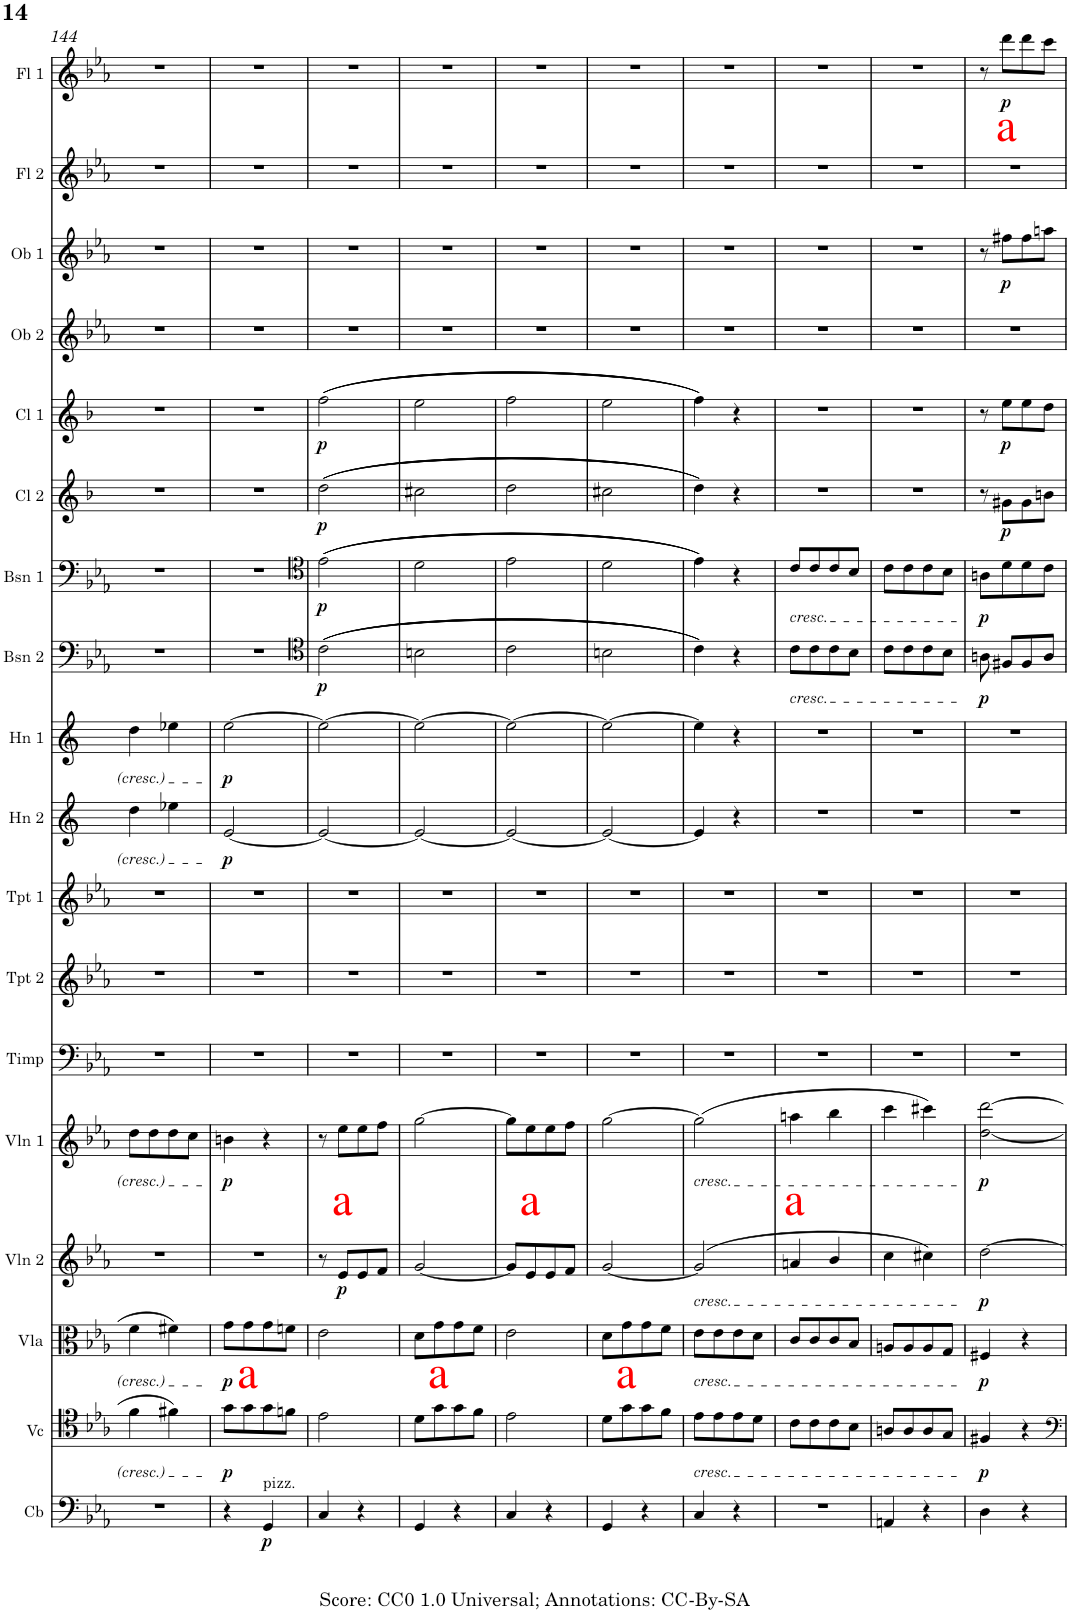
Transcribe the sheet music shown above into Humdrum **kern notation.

**kern	**dynam	**kern	**dynam	**kern	**text	**dynam	**kern	**dynam	**kern	**text	**dynam	**kern	**kern	**kern	**kern	**dynam	**kern	**dynam	**kern	**dynam	**kern	**dynam	**kern	**dynam	**kern	**dynam	**kern	**kern	**dynam	**kern	**kern	**text	**dynam
*part18	*part18	*part17	*part17	*part16	*part16	*part16	*part15	*part15	*part14	*part14	*part14	*part13	*part12	*part11	*part10	*part10	*part9	*part9	*part8	*part8	*part7	*part7	*part6	*part6	*part5	*part5	*part4	*part3	*part3	*part2	*part1	*part1	*part1
*staff18	*staff18	*staff17	*staff17	*staff16	*staff16	*staff16	*staff15	*staff15	*staff14	*staff14	*staff14	*staff13	*staff12	*staff11	*staff10	*staff10	*staff9	*staff9	*staff8	*staff8	*staff7	*staff7	*staff6	*staff6	*staff5	*staff5	*staff4	*staff3	*staff3	*staff2	*staff1	*staff1	*staff1
*I"Contrabass	*	*I"Violoncello	*	*I"Viola	*	*	*I"Violin 2	*	*I"Violin 1	*	*	*I"Timpani	*I"C Trumpet 2	*I"C Trumpet 1	*I"Eb Horn 2	*	*I"Eb Horn 1	*	*I"Bassoon 2	*	*I"Bassoon 1	*	*I"Bb Clarinet 2	*	*I"Bb Clarinet	*	*I"Oboe 2	*I"Oboe 1	*	*I"Flute 2	*I"Flute 1	*	*
*I'Cb	*	*I'Vc	*	*I'Vla	*	*	*I'Vln 2	*	*I'Vln 1	*	*	*I'Timp	*I'Tpt 2	*I'Tpt 1	*I'Hn 2	*	*I'Hn 1	*	*I'Bsn 2	*	*I'Bsn 1	*	*I'Cl 2	*	*I'Cl 1	*	*I'Ob 2	*I'Ob 1	*	*I'Fl 2	*I'Fl 1	*	*
!!LO:PB:g=z
*clefF4	*	*clefC4	*	*clefC3	*	*	*clefG2	*	*clefG2	*	*	*clefF4	*clefG2	*clefG2	*clefG2	*	*clefG2	*	*clefF4	*	*clefF4	*	*clefG2	*	*clefG2	*	*clefG2	*clefG2	*	*clefG2	*clefG2	*	*
*Trd7c12	*	*	*	*	*	*	*	*	*	*	*	*	*	*	*Trd5c9	*	*Trd5c9	*	*	*	*	*	*Trd1c2	*	*Trd1c2	*	*	*	*	*	*	*	*
*k[b-e-a-]	*	*k[b-e-a-]	*	*k[b-e-a-]	*	*	*k[b-e-a-]	*	*k[b-e-a-]	*	*	*k[b-e-a-]	*k[b-e-a-]	*k[b-e-a-]	*k[]	*	*k[]	*	*k[b-e-a-]	*	*k[b-e-a-]	*	*k[b-]	*	*k[b-]	*	*k[b-e-a-]	*k[b-e-a-]	*	*k[b-e-a-]	*k[b-e-a-]	*	*
*M2/4	*	*M2/4	*	*M2/4	*	*	*M2/4	*	*M2/4	*	*	*M2/4	*M2/4	*M2/4	*M2/4	*	*M2/4	*	*M2/4	*	*M2/4	*	*M2/4	*	*M2/4	*	*M2/4	*M2/4	*	*M2/4	*M2/4	*	*
=144	=144	=144	=144	=144	=144	=144	=144	=144	=144	=144	=144	=144	=144	=144	=144	=144	=144	=144	=144	=144	=144	=144	=144	=144	=144	=144	=144	=144	=144	=144	=144	=144	=144
2r	.	4f\	.	4f\	.	.	2r	.	8dd\L	.	.	2r	2r	2r	4dd\	.	4dd\	.	2r	.	2r	.	2r	.	2r	.	2r	2r	.	2r	2r	.	.
.	.	.	.	.	.	.	.	.	8dd\	.	.	.	.	.	.	.	.	.	.	.	.	.	.	.	.	.	.	.	.	.	.	.	.
.	.	4f#X\	.	4f#X\	.	.	.	.	8dd\	.	.	.	.	.	4ee-X\	.	4ee-X\	.	.	.	.	.	.	.	.	.	.	.	.	.	.	.	.
.	.	.	.	.	.	.	.	.	8cc\J	.	.	.	.	.	.	.	.	.	.	.	.	.	.	.	.	.	.	.	.	.	.	.	.
=145	=145	=145	=145	=145	=145	=145	=145	=145	=145	=145	=145	=145	=145	=145	=145	=145	=145	=145	=145	=145	=145	=145	=145	=145	=145	=145	=145	=145	=145	=145	=145	=145	=145
!	!	!	!LO:DY:b	!	!	!LO:DY:b	!	!	!	!	!LO:DY:b	!	!	!	!	!LO:DY:b	!	!LO:DY:b	!	!	!	!	!	!	!	!	!	!	!	!	!	!	!
4r	.	8g\L	p	8g\L	.	p	2r	.	4bn\	.	p	2r	2r	2r	[2e/	p	[2ee\	p	2r	.	2r	.	2r	.	2r	.	2r	2r	.	2r	2r	.	.
!	!	!	!	!	!LO:LY:b:color=#FF0000	!	!	!	!	!	!	!	!	!	!	!	!	!	!	!	!	!	!	!	!	!	!	!	!	!	!	!	!
.	.	8g\	.	8g\	a	.	.	.	.	.	.	.	.	.	.	.	.	.	.	.	.	.	.	.	.	.	.	.	.	.	.	.	.
!LO:TX:a:t=pizz.	!	!	!	!	!	!	!	!	!	!	!	!	!	!	!	!	!	!	!	!	!	!	!	!	!	!	!	!	!	!	!	!	!
!	!LO:DY:b	!	!	!	!	!	!	!	!	!	!	!	!	!	!	!	!	!	!	!	!	!	!	!	!	!	!	!	!	!	!	!	!
4GG/	p	8g\	.	8g\	.	.	.	.	4r	.	.	.	.	.	.	.	.	.	.	.	.	.	.	.	.	.	.	.	.	.	.	.	.
.	.	8fn\J	.	8fn\J	.	.	.	.	.	.	.	.	.	.	.	.	.	.	.	.	.	.	.	.	.	.	.	.	.	.	.	.	.
=146	=146	=146	=146	=146	=146	=146	=146	=146	=146	=146	=146	=146	=146	=146	=146	=146	=146	=146	=146	=146	=146	=146	=146	=146	=146	=146	=146	=146	=146	=146	=146	=146	=146
*	*	*	*	*	*	*	*	*	*	*	*	*	*	*	*	*	*	*	*clefC4	*	*clefC4	*	*	*	*	*	*	*	*	*	*	*	*
!	!	!	!	!	!	!	!	!	!	!	!	!	!	!	!	!	!	!	!	!LO:DY:b	!	!LO:DY:b	!	!LO:DY:b	!	!LO:DY:b	!	!	!	!	!	!	!
4C/	.	2e-\	.	2e-\	.	.	8r	.	8r	.	.	2r	2r	2r	2e/_	.	2ee\_	.	((2c\	p	((2e-\	p	((2dd\	p	((2ff\	p	2r	2r	.	2r	2r	.	.
!	!	!	!	!	!	!	!	!LO:DY:b	!	!LO:LY:b:color=#FF0000	!	!	!	!	!	!	!	!	!	!	!	!	!	!	!	!	!	!	!	!	!	!	!
.	.	.	.	.	.	.	8e-/L	p	8ee-\L	a	.	.	.	.	.	.	.	.	.	.	.	.	.	.	.	.	.	.	.	.	.	.	.
4r	.	.	.	.	.	.	8e-/	.	8ee-\	.	.	.	.	.	.	.	.	.	.	.	.	.	.	.	.	.	.	.	.	.	.	.	.
.	.	.	.	.	.	.	8f/J	.	8ff\J	.	.	.	.	.	.	.	.	.	.	.	.	.	.	.	.	.	.	.	.	.	.	.	.
=147	=147	=147	=147	=147	=147	=147	=147	=147	=147	=147	=147	=147	=147	=147	=147	=147	=147	=147	=147	=147	=147	=147	=147	=147	=147	=147	=147	=147	=147	=147	=147	=147	=147
4GG/	.	8d\L	.	8d\L	.	.	[2g/	.	[2gg\	.	.	2r	2r	2r	2e/_	.	2ee\_	.	2Bn\	.	2d\	.	2cc#X\	.	2ee\	.	2r	2r	.	2r	2r	.	.
!	!	!	!	!	!LO:LY:b:color=#FF0000	!	!	!	!	!	!	!	!	!	!	!	!	!	!	!	!	!	!	!	!	!	!	!	!	!	!	!	!
.	.	8g\	.	8g\	a	.	.	.	.	.	.	.	.	.	.	.	.	.	.	.	.	.	.	.	.	.	.	.	.	.	.	.	.
4r	.	8g\	.	8g\	.	.	.	.	.	.	.	.	.	.	.	.	.	.	.	.	.	.	.	.	.	.	.	.	.	.	.	.	.
.	.	8f\J	.	8f\J	.	.	.	.	.	.	.	.	.	.	.	.	.	.	.	.	.	.	.	.	.	.	.	.	.	.	.	.	.
=148	=148	=148	=148	=148	=148	=148	=148	=148	=148	=148	=148	=148	=148	=148	=148	=148	=148	=148	=148	=148	=148	=148	=148	=148	=148	=148	=148	=148	=148	=148	=148	=148	=148
4C/	.	2e-\	.	2e-\	.	.	8g/L]	.	8gg\L]	.	.	2r	2r	2r	2e/_	.	2ee\_	.	2c\	.	2e-\	.	2dd\	.	2ff\	.	2r	2r	.	2r	2r	.	.
!	!	!	!	!	!	!	!	!	!	!LO:LY:b:color=#FF0000	!	!	!	!	!	!	!	!	!	!	!	!	!	!	!	!	!	!	!	!	!	!	!
.	.	.	.	.	.	.	8e-/	.	8ee-\	a	.	.	.	.	.	.	.	.	.	.	.	.	.	.	.	.	.	.	.	.	.	.	.
4r	.	.	.	.	.	.	8e-/	.	8ee-\	.	.	.	.	.	.	.	.	.	.	.	.	.	.	.	.	.	.	.	.	.	.	.	.
.	.	.	.	.	.	.	8f/J	.	8ff\J	.	.	.	.	.	.	.	.	.	.	.	.	.	.	.	.	.	.	.	.	.	.	.	.
=149	=149	=149	=149	=149	=149	=149	=149	=149	=149	=149	=149	=149	=149	=149	=149	=149	=149	=149	=149	=149	=149	=149	=149	=149	=149	=149	=149	=149	=149	=149	=149	=149	=149
4GG/	.	8d\L	.	8d\L	.	.	[2g/	.	[2gg\	.	.	2r	2r	2r	2e/_	.	2ee\_	.	2Bn\	.	2d\	.	2cc#X\	.	2ee\	.	2r	2r	.	2r	2r	.	.
!	!	!	!	!	!LO:LY:b:color=#FF0000	!	!	!	!	!	!	!	!	!	!	!	!	!	!	!	!	!	!	!	!	!	!	!	!	!	!	!	!
.	.	8g\	.	8g\	a	.	.	.	.	.	.	.	.	.	.	.	.	.	.	.	.	.	.	.	.	.	.	.	.	.	.	.	.
4r	.	8g\	.	8g\	.	.	.	.	.	.	.	.	.	.	.	.	.	.	.	.	.	.	.	.	.	.	.	.	.	.	.	.	.
.	.	8f\J	.	8f\J	.	.	.	.	.	.	.	.	.	.	.	.	.	.	.	.	.	.	.	.	.	.	.	.	.	.	.	.	.
=150	=150	=150	=150	=150	=150	=150	=150	=150	=150	=150	=150	=150	=150	=150	=150	=150	=150	=150	=150	=150	=150	=150	=150	=150	=150	=150	=150	=150	=150	=150	=150	=150	=150
!	!	!	!	!	!	!	!	!	!LO:TX:b:i:t=cresc.	!	!	!	!	!	!	!	!	!	!	!	!	!	!	!	!	!	!	!	!	!	!	!	!
!	!	!	!	!	!	!	!LO:TX:b:i:t=cresc.	!	!	!	!	!	!	!	!	!	!	!	!	!	!	!	!	!	!	!	!	!	!	!	!	!	!
!	!	!	!	!LO:TX:b:i:t=cresc.	!	!	!	!	!	!	!	!	!	!	!	!	!	!	!	!	!	!	!	!	!	!	!	!	!	!	!	!	!
!	!	!LO:TX:b:i:t=cresc.	!	!	!	!	!	!	!	!	!	!	!	!	!	!	!	!	!	!	!	!	!	!	!	!	!	!	!	!	!	!	!
4C/	.	8e-\L	.	8e-\L	.	.	(2g/]	.	(2gg\]	.	.	2r	2r	2r	4e/]	.	4ee\]	.	4c\))	.	4e-\))	.	4dd\))	.	4ff\))	.	2r	2r	.	2r	2r	.	.
.	.	8e-\	.	8e-\	.	.	.	.	.	.	.	.	.	.	.	.	.	.	.	.	.	.	.	.	.	.	.	.	.	.	.	.	.
4r	.	8e-\	.	8e-\	.	.	.	.	.	.	.	.	.	.	4r	.	4r	.	4r	.	4r	.	4r	.	4r	.	.	.	.	.	.	.	.
.	.	8d\J	.	8d\J	.	.	.	.	.	.	.	.	.	.	.	.	.	.	.	.	.	.	.	.	.	.	.	.	.	.	.	.	.
=151	=151	=151	=151	=151	=151	=151	=151	=151	=151	=151	=151	=151	=151	=151	=151	=151	=151	=151	=151	=151	=151	=151	=151	=151	=151	=151	=151	=151	=151	=151	=151	=151	=151
!	!	!	!	!	!	!	!	!	!	!	!	!	!	!	!	!	!	!	!	!	!LO:TX:b:i:t=cresc.	!	!	!	!	!	!	!	!	!	!	!	!
!	!	!	!	!	!	!	!	!	!	!	!	!	!	!	!	!	!	!	!LO:TX:b:i:t=cresc.	!	!	!	!	!	!	!	!	!	!	!	!	!	!
!	!	!	!	!	!	!	!	!	!	!LO:LY:b:color=#FF0000	!	!	!	!	!	!	!	!	!	!	!	!	!	!	!	!	!	!	!	!	!	!	!
2r	.	8c\L	.	8c/L	.	.	4an/	.	4aan\	a	.	2r	2r	2r	2r	.	2r	.	8c\L	.	8c/L	.	2r	.	2r	.	2r	2r	.	2r	2r	.	.
.	.	8c\	.	8c/	.	.	.	.	.	.	.	.	.	.	.	.	.	.	8c\	.	8c/	.	.	.	.	.	.	.	.	.	.	.	.
.	.	8c\	.	8c/	.	.	4b-/	.	4bb-\	.	.	.	.	.	.	.	.	.	8c\	.	8c/	.	.	.	.	.	.	.	.	.	.	.	.
.	.	8B-\J	.	8B-/J	.	.	.	.	.	.	.	.	.	.	.	.	.	.	8B-\J	.	8B-/J	.	.	.	.	.	.	.	.	.	.	.	.
=152	=152	=152	=152	=152	=152	=152	=152	=152	=152	=152	=152	=152	=152	=152	=152	=152	=152	=152	=152	=152	=152	=152	=152	=152	=152	=152	=152	=152	=152	=152	=152	=152	=152
4AAn/	.	8An/L	.	8An/L	.	.	4cc\	.	4ccc\	.	.	2r	2r	2r	2r	.	2r	.	8c\L	.	8c\L	.	2r	.	2r	.	2r	2r	.	2r	2r	.	.
.	.	8A/	.	8A/	.	.	.	.	.	.	.	.	.	.	.	.	.	.	8c\	.	8c\	.	.	.	.	.	.	.	.	.	.	.	.
4r	.	8A/	.	8A/	.	.	4cc#X\)	.	4ccc#X\)	.	.	.	.	.	.	.	.	.	8c\	.	8c\	.	.	.	.	.	.	.	.	.	.	.	.
.	.	8G/J	.	8G/J	.	.	.	.	.	.	.	.	.	.	.	.	.	.	8B-\J	.	8B-\J	.	.	.	.	.	.	.	.	.	.	.	.
=153	=153	=153	=153	=153	=153	=153	=153	=153	=153	=153	=153	=153	=153	=153	=153	=153	=153	=153	=153	=153	=153	=153	=153	=153	=153	=153	=153	=153	=153	=153	=153	=153	=153
!	!	!	!LO:DY:b	!	!	!LO:DY:b	!	!LO:DY:b	!	!	!LO:DY:b	!	!	!	!	!	!	!	!	!LO:DY:b	!	!LO:DY:b	!	!	!	!	!	!	!	!	!	!	!
4D\	.	4F#X/	p	4F#X/	.	p	[2dd\	p	[2dd\ [2ddd\	.	p	2r	2r	2r	2r	.	2r	.	8An\	p	8An\L	p	8r	.	8r	.	2r	8r	.	2r	8r	.	.
!	!	!	!	!	!	!	!	!	!	!	!	!	!	!	!	!	!	!	!	!	!	!	!	!LO:DY:b	!	!LO:DY:b	!	!	!LO:DY:b	!	!	!LO:LY:b:color=#FF0000	!LO:DY:b
.	.	.	.	.	.	.	.	.	.	.	.	.	.	.	.	.	.	.	8F#X/L	.	8d\	.	8g#X\L	p	8ee\L	p	.	8ff#X\L	p	.	8ddd\L	a	p
4r	.	4r	.	4r	.	.	.	.	.	.	.	.	.	.	.	.	.	.	8F#/	.	8d\	.	8g#\	.	8ee\	.	.	8ff#\	.	.	8ddd\	.	.
.	.	.	.	.	.	.	.	.	.	.	.	.	.	.	.	.	.	.	8A/J	.	8c\J	.	8bn\J	.	8dd\J	.	.	8aan\J	.	.	8ccc\J	.	.
=	=	=	=	=	=	=	=	=	=	=	=	=	=	=	=	=	=	=	=	=	=	=	=	=	=	=	=	=	=	=	=	=	=
*-	*-	*-	*-	*-	*-	*-	*-	*-	*-	*-	*-	*-	*-	*-	*-	*-	*-	*-	*-	*-	*-	*-	*-	*-	*-	*-	*-	*-	*-	*-	*-	*-	*-
